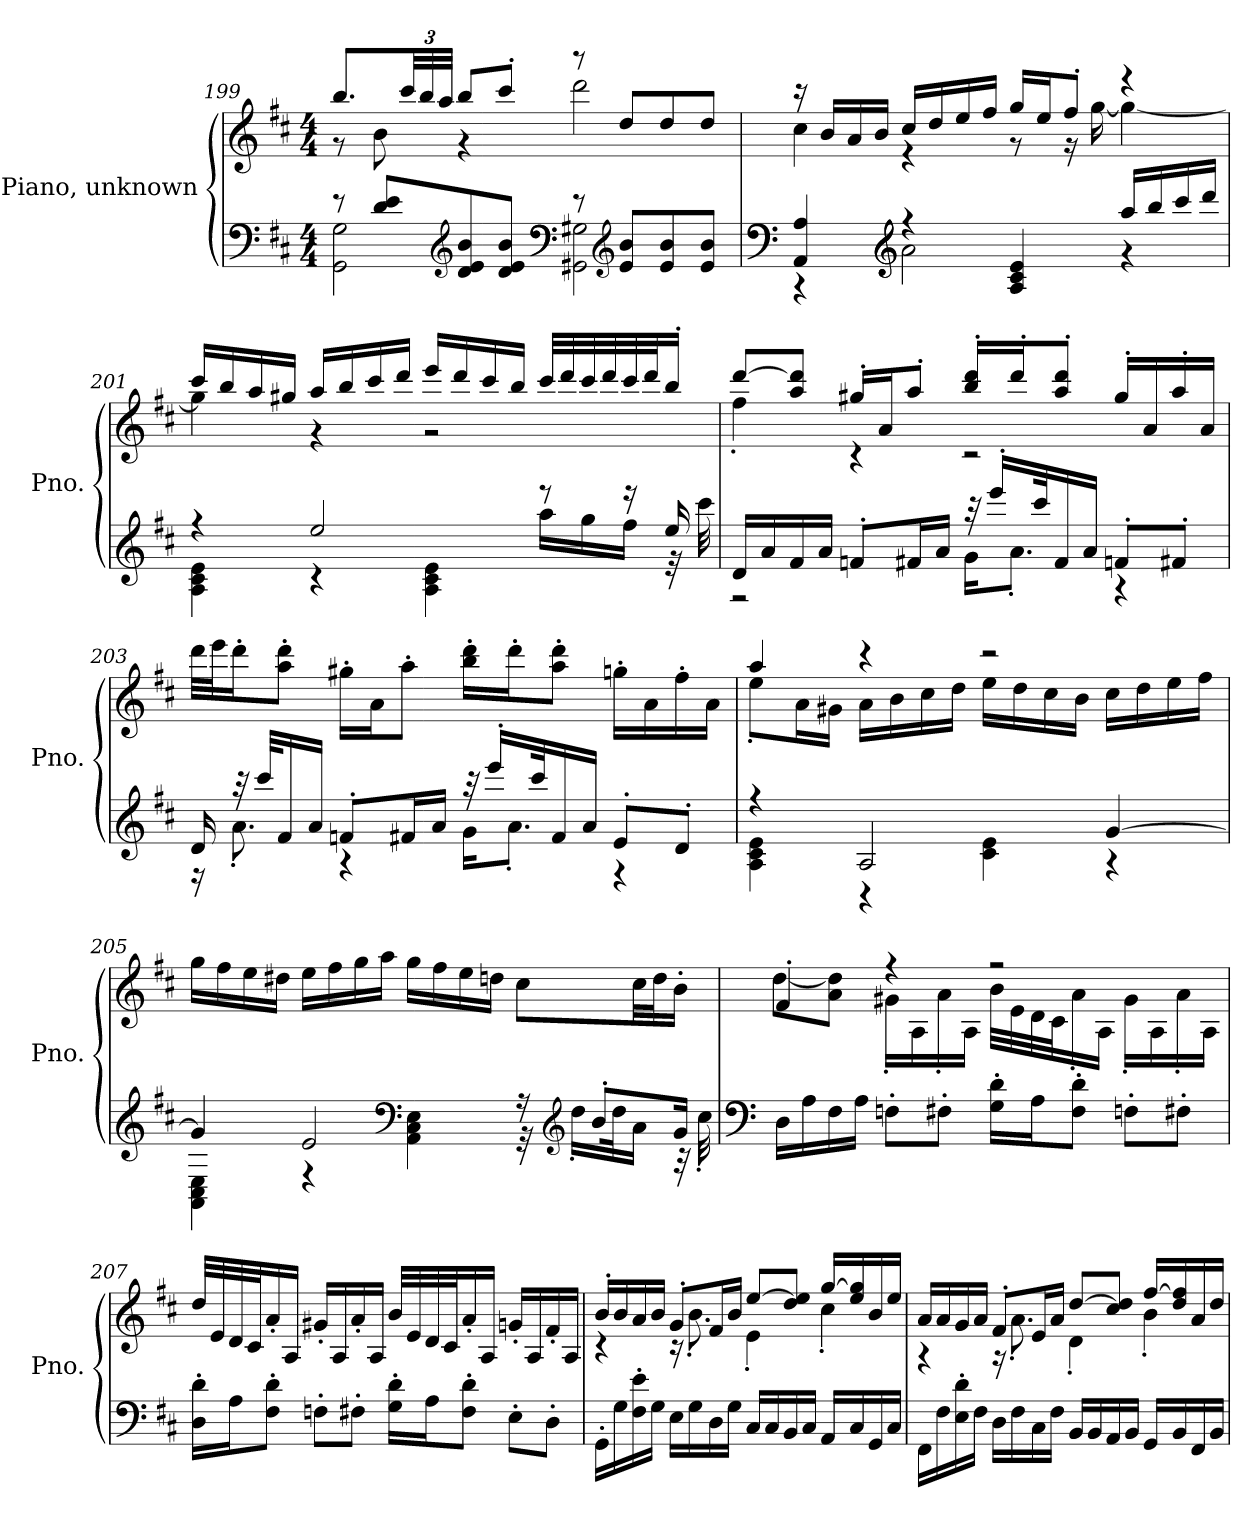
**kern	**kern
*part1	*part1
*staff2	*staff1
*I"Piano, unknown	*
*I'Pno.	*
*clefF4	*clefG2
*k[f#c#]	*k[f#c#]
*M4/4	*M4/4
=199	=199
*^	*^
8r	2GG\ 2G\	8.bb/L	8r
8d/ 8e/L	.	.	8b\
*	*	*Xbrackettup	*
.	.	48ccc#/LL	.
.	.	48bb/	.
.	.	48aa/JJJ	.
*clefG2	*	*	*
8d/ 8e/ 8b/	.	8bb/L	4r
8d/ 8e/ 8b/J	.	8ccc#'/J	.
*clefF4	*	*	*
8r	2GG#X\ 2G#X\	8r	2ddd\
*clefG2	*	*	*
8e/ 8b/L	.	8dd/L	.
8e/ 8b/	.	8dd/	.
8e/ 8b/J	.	8dd/J	.
!!LO:LB:g=z	!!
=200	=200	=200	=200
*clefF4	*	*	*
4AA/ 4A/	4r	16r	4cc#\
.	.	16b/LL	.
.	.	16a/	.
.	.	16b/JJ	.
*clefG2	*	*	*
4r	2a\	16cc#/LL	4r
.	.	16dd/	.
.	.	16ee/	.
.	.	16ff#/JJ	.
4A/ 4c#/ 4e/	.	16gg/LL	8r
.	.	16ee/J	.
.	.	8ff#'/J	16r
.	.	.	[16gg\
16aa/LL	4r	4r	4gg\_
16bb/	.	.	.
16ccc#/	.	.	.
16ddd/JJ	.	.	.
!!LO:LB:g=z	!!
=201	=201	=201	=201
4r	4A\ 4c#\ 4e\	16ccc#/LL	4gg\]
.	.	16bb/	.
.	.	16aa/	.
.	.	16gg#X/JJ	.
2ee/	4r	16aa/LL	4r
.	.	16bb/	.
.	.	16ccc#/	.
.	.	16ddd/JJ	.
.	4A\ 4c#\ 4e\	16eee/LL	2r
.	.	16ddd/	.
.	.	16ccc#/	.
.	.	16bb/JJ	.
8r	16aa\LL	32ccc#/LLL	.
.	.	32ddd/	.
.	16gg\	32ccc#/	.
.	.	32ddd/	.
16r	16ff#\JJ	32ccc#/	.
.	.	32ddd/J	.
16ee/	32r	16bb'/JJ	.
.	32ccc#\	.	.
!!LO:PB:g=z	!!
=202	=202	=202	=202
16d/LL	2r	[8ddd/L	4ff#'\
16a/	.	.	.
16f#/	.	8aa/ 8ddd/]J	.
16a/JJ	.	.	.
8fn'/L	.	16gg#X'/LL	4r
.	.	16a/J	.
16f#X/L	.	8aa'/J	.
16a/JJ	.	.	.
32r	16g\KL	16bb/' 16ddd/'LL	2r
16eee'/LL	.	.	.
.	8.a'\J	16ddd'/J	.
32ccc#/K	.	.	.
16f#/	.	8aa/' 8ddd/'J	.
16a/JJ	.	.	.
8fn'/L	4r	16gg#'/LL	.
.	.	16a/	.
8f#X'/J	.	16aa'/	.
.	.	16a/JJ	.
*	*	*v	*v
=203	=203	=203
16d/	16r	32ddd\LLL
.	.	32eee\J
32r	8.a'\	16ddd'\J
32ccc#/KLL	.	.
16f#/	.	8aa\' 8ddd\'J
16a/JJ	.	.
8fn'/L	4r	16gg#X'\LL
.	.	16a\J
16f#X/L	.	8aa'\J
16a/JJ	.	.
32r	16g\KL	16bb\' 16ddd\'LL
16eee'/LL	.	.
.	8.a'\J	16ddd'\J
32ccc#/K	.	.
16f#/	.	8aa\' 8ddd\'J
16a/JJ	.	.
8e'/L	4r	16ggn'\LL
.	.	16a\
8d'/J	.	16ff#'\
.	.	16a\JJ
!!LO:LB:g=z
=204	=204	=204
*	*	*^
4r	4A\ 4c#\ 4e\	4aa/	8ee'\L
.	.	.	16a\L
.	.	.	16g#X\JJ
2A/	4r	4r	16a\LL
.	.	.	16b\
.	.	.	16cc#\
.	.	.	16dd\JJ
.	4c#\ 4e\	2r	16ee\LL
.	.	.	16dd\
.	.	.	16cc#\
.	.	.	16b\JJ
[4g/	4r	.	16cc#\LL
.	.	.	16dd\
.	.	.	16ee\
.	.	.	16ff#\JJ
*	*	*v	*v
=205	=205	=205
4g/]	4AA\ 4C#\ 4E\	16gg\LL
.	.	16ff#\
.	.	16ee\
.	.	16dd#X\JJ
2e/	4r	16ee\LL
.	.	16ff#\
.	.	16gg\
.	.	16aa\JJ
*clefF4	*	*
.	4AA\ 4C#\ 4E\	16gg\LL
.	.	16ff#\
.	.	16ee\
.	.	16ddn\JJ
16r	32r	8cc#\L
*clefG2	*	*
.	16dd'\LL	.
8b'/L	.	.
.	32dd\K	.
.	16a\JJ	32cc#\LL
.	.	32dd\J
16g/Jk	32r	16b'\JJ
.	32cc#'\	.
*v	*v	*
!!LO:LB:g=z
=206	=206
*clefF4	*
*	*^
16D\LL	4f#'/	[8dd\L
16A\	.	.
16F#\	.	8a\ 8dd\]J
16A\JJ	.	.
8Fn'\L	4r	16g#X'\LL
.	.	16A\
8F#X'\J	.	16a'\
.	.	16A\JJ
16G\' 16d\'LL	2r	32b\LLL
.	.	32e\
16A\J	.	32d\
.	.	32c#\J
8F#\' 8d\'J	.	16a'\
.	.	16A\JJ
8Fn'\L	.	16g#'\LL
.	.	16A\
8F#X'\J	.	16a'\
.	.	16A\JJ
*	*v	*v
=207	=207
16D\' 16d\'LL	32dd/LLL
.	32e/
16A\J	32d/
.	32c#/J
8F#\' 8d\'J	16a'/
.	16A/JJ
8Fn'\L	16g#X'/LL
.	16A/
8F#X'\J	16a'/
.	16A/JJ
16G\' 16d\'LL	32b/LLL
.	32e/
16A\J	32d/
.	32c#/J
8F#\' 8d\'J	16a'/
.	16A/JJ
8E'\L	16gn'/LL
.	16A/
8D'\J	16f#'/
.	16A/JJ
!!LO:LB:g=z
=208	=208
*	*^
16GG'\LL	16b'/LL	4r
16G\	16b/	.
16F#\' 16e\'	16a/	.
16G\JJ	16b/JJ	.
16E\LL	8g'/L	16r
16G\	.	8.b'\
16D\	16f#/L	.
16G\JJ	16b/JJ	.
16C#/LL	[8ee/L	4e'\
16C#/	.	.
16BB/	8dd/ 8ee/]J	.
16C#/JJ	.	.
16AA/LL	[16gg/LL	4cc#'\
16C#/	16ee/ 16gg/]	.
16GG/	16b/	.
16C#/JJ	16ee/JJ	.
=209	=209	=209
16FF#\LL	16a/LL	4r
16F#\	16a/	.
16E\' 16d\'	16g/	.
16F#\JJ	16a/JJ	.
16D\LL	8f#'/L	16r
16F#\	.	8.a'\
16C#\	16e/L	.
16F#\JJ	16a/JJ	.
16BB/LL	[8dd/L	4d'\
16BB/	.	.
16AA/	8cc#/ 8dd/]J	.
16BB/JJ	.	.
16GG/LL	[16ff#/LL	4b'\
16BB/	16dd/ 16ff#/]	.
16FF#/	16a/	.
16BB/JJ	16dd/JJ	.
*	*v	*v
=	=
*-	*-
